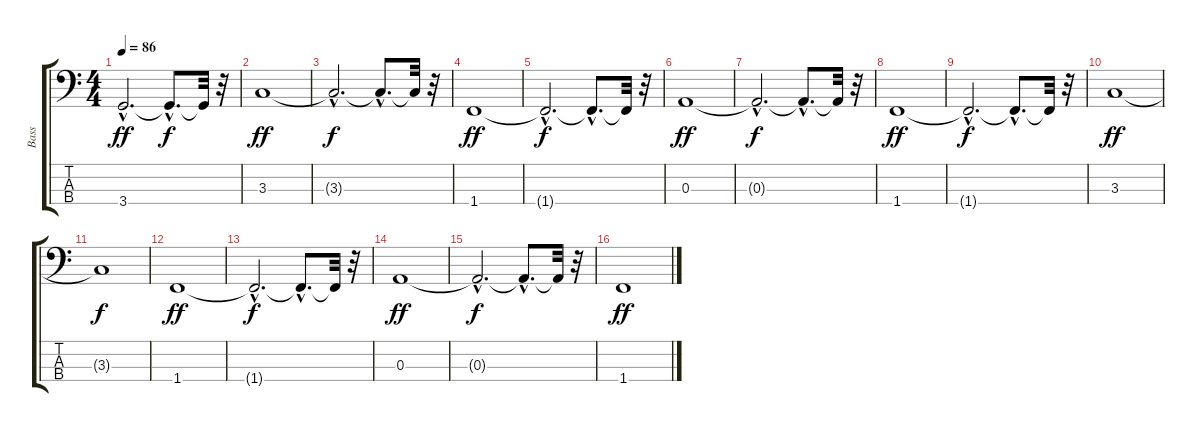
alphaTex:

\track ("Bass" "Bass") {instrument electricbassfinger}
\staff {score tabs}
\tuning (G2 D2 A1 E1) {hide}
\ts (4 4)
\tempo 86
\clef f4
\ks c
3.4{hac}.2{d dy ff} 3.4{hac t}.8{d dy f} 3.4{t}.32 r.32 |
3.3.1{dy ff} |
3.3{hac t}.2{d dy f} 3.3{hac t}.8{d} 3.3{t}.32 r.32 |
1.4.1{dy ff} |
1.4{hac t}.2{d dy f} 1.4{hac t}.8{d} 1.4{t}.32 r.32 |
0.3.1{dy ff} |
0.3{hac t}.2{d dy f} 0.3{hac t}.8{d} 0.3{t}.32 r.32 |
1.4.1{dy ff} |
1.4{hac t}.2{d dy f} 1.4{hac t}.8{d} 1.4{t}.32 r.32 |
3.3.1{dy ff} |
3.3{t}.1{dy f} |
1.4.1{dy ff} |
1.4{hac t}.2{d dy f} 1.4{hac t}.8{d} 1.4{t}.32 r.32 |
0.3.1{dy ff} |
0.3{hac t}.2{d dy f} 0.3{hac t}.8{d} 0.3{t}.32 r.32 |
1.4.1{dy ff}
